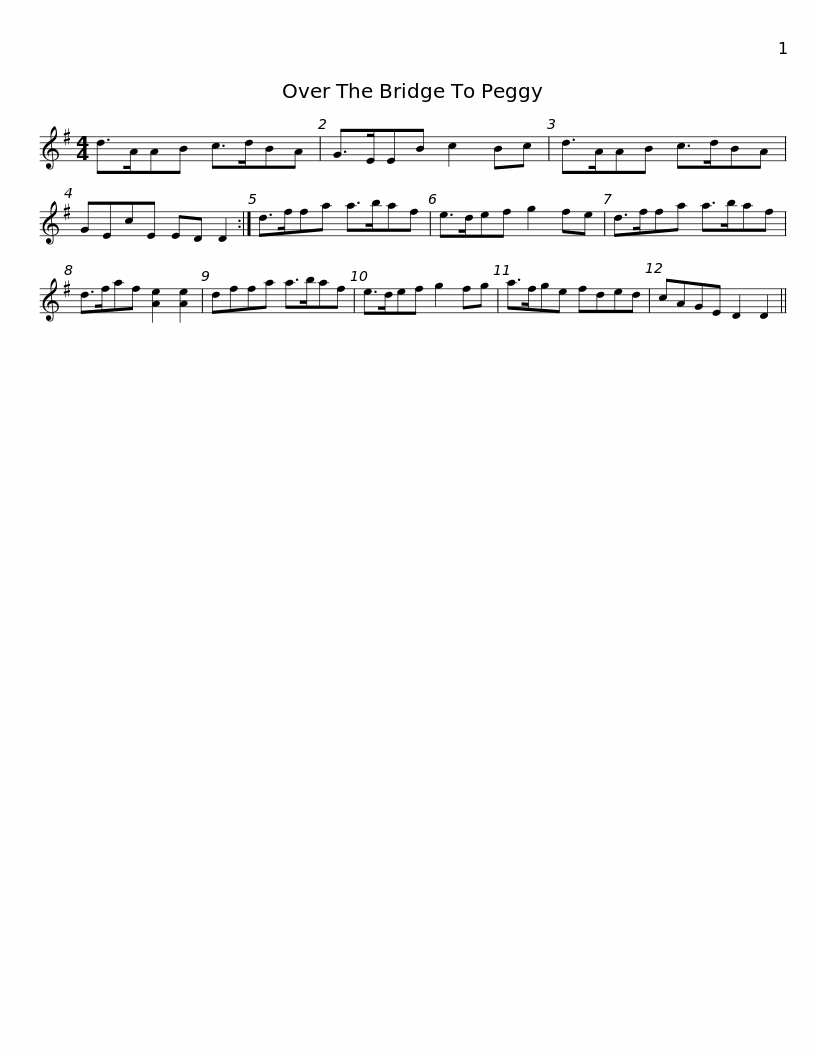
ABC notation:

X:1
L:1/8
M:4/4
I:linebreak $
K:G
V:1 treble
V:1
 d>AAB c>dBA | G>EEB c2 Bc | d>AAB c>dBA | GEcE ED D2 :| d>ffa a>baf |$ %5
 e>def g2 fe | d>ffa a>baf | d>faf [Ae]2 [Ae]2 | dffa a>baf | e>def g2 fg |$ %10
 a>fge fded | cAGE D2 D2 || %12
